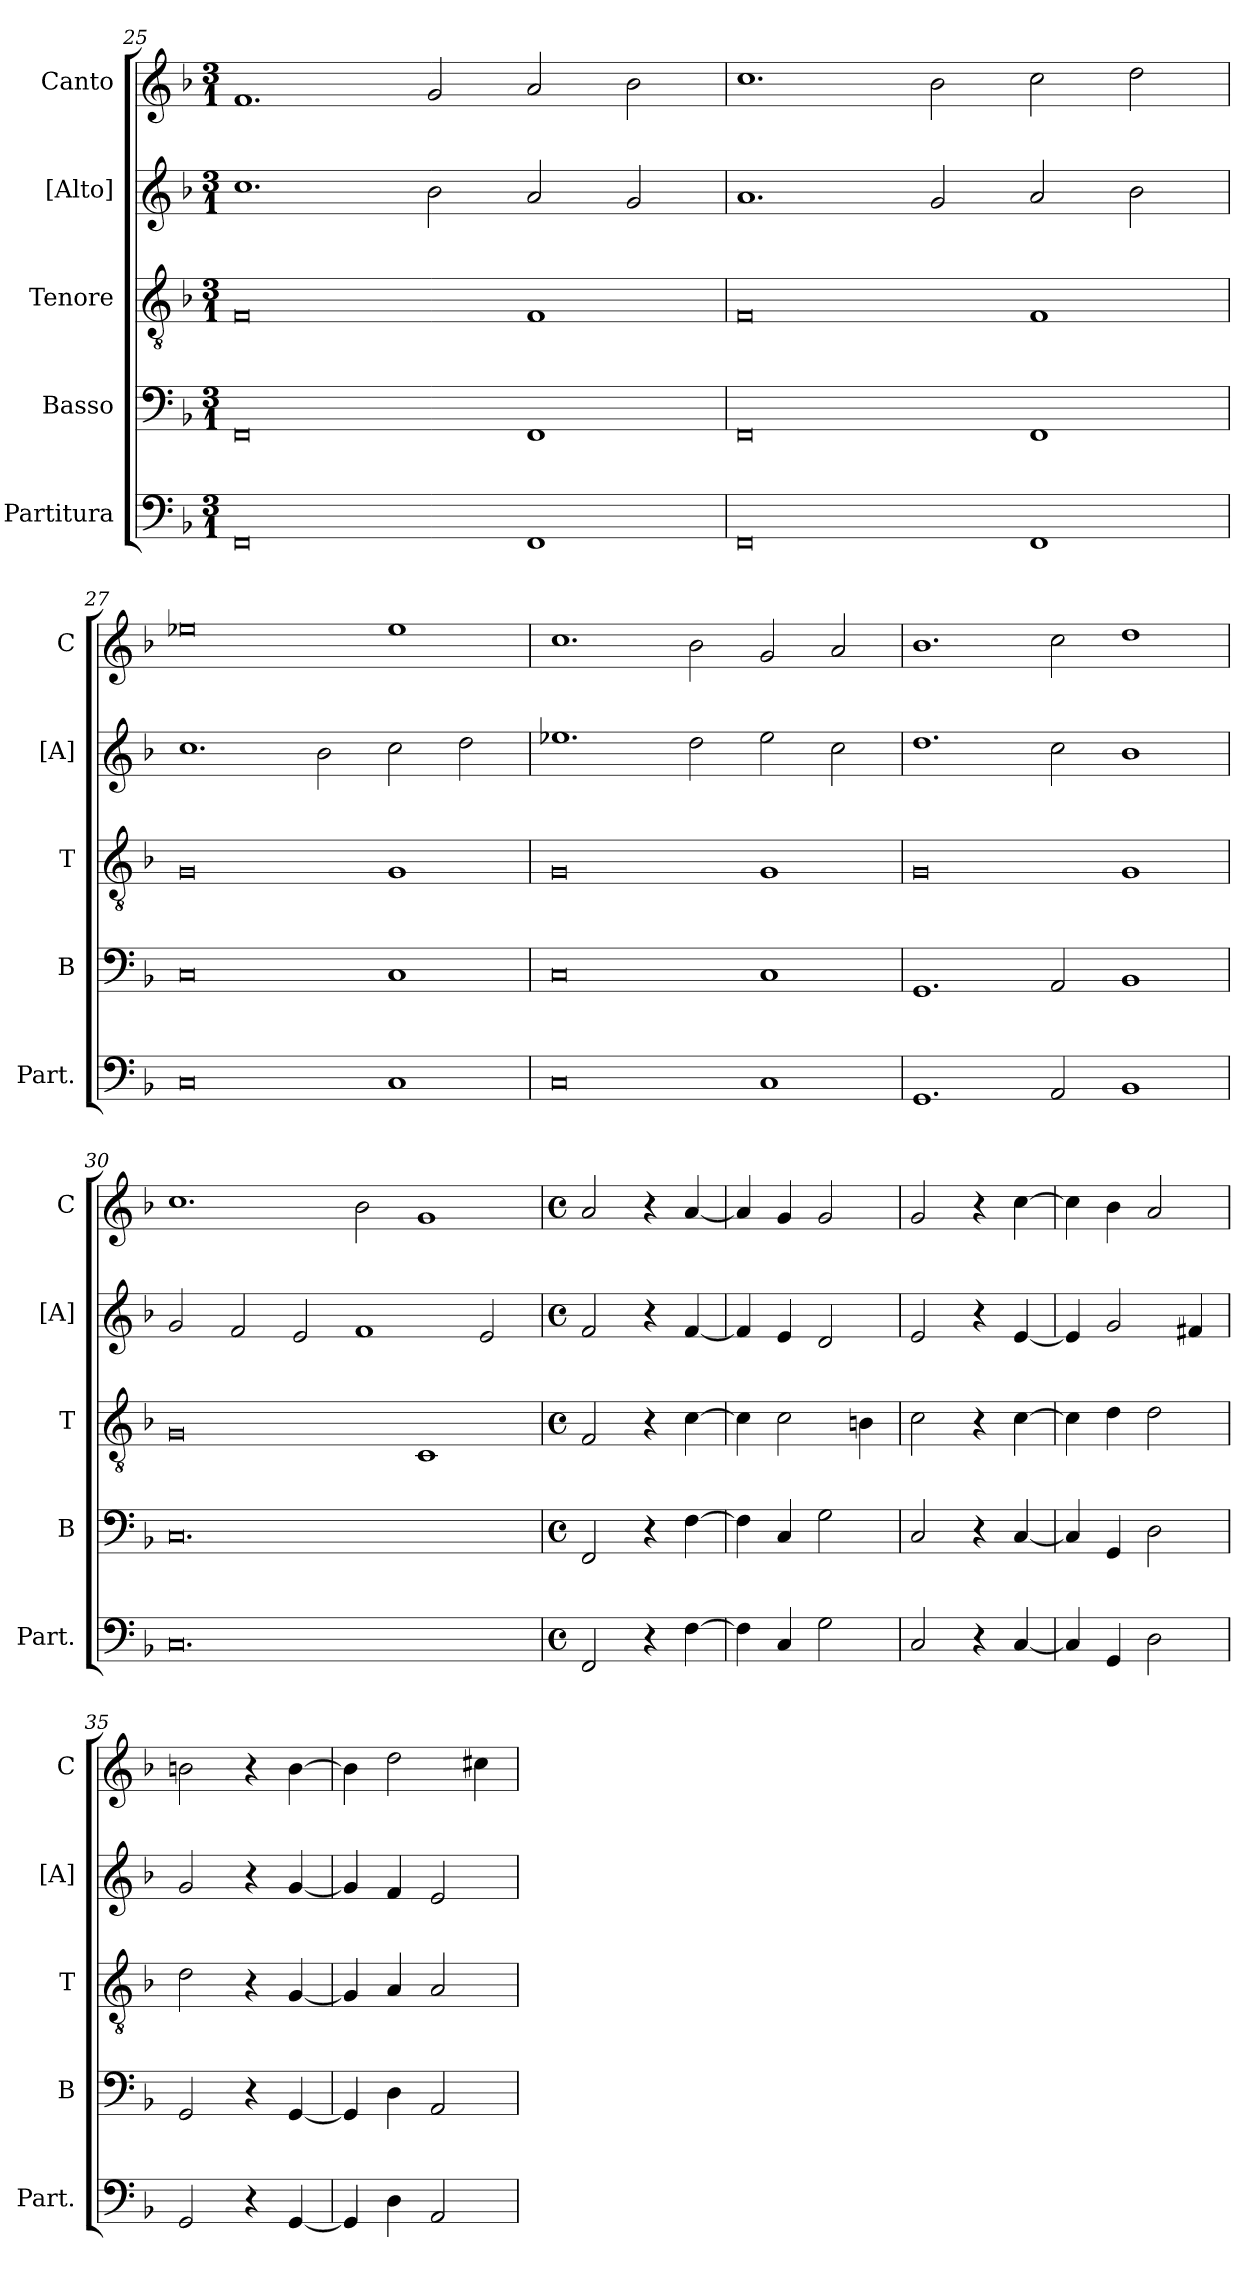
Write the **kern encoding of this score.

**kern	**kern	**kern	**kern	**kern
*part5	*part4	*part3	*part2	*part1
*staff5	*staff4	*staff3	*staff2	*staff1
*I"Partitura	*I"Basso	*I"Tenore	*I"[Alto]	*I"Canto
*I'Part.	*I'B	*I'T	*I'[A]	*I'C
*clefF4	*clefF4	*clefGv2	*clefG2	*clefG2
*k[b-]	*k[b-]	*k[b-]	*k[b-]	*k[b-]
*F:	*F:	*F:	*F:	*F:
*M3/1	*M3/1	*M3/1	*M3/1	*M3/1
=25	=25	=25	=25	=25
0FF	0FF	0F	1.cc	1.f
.	.	.	2b-\	2g/
1FF	1FF	1F	2a/	2a/
.	.	.	2g/	2b-\
=26	=26	=26	=26	=26
0FF	0FF	0F	1.a	1.cc
.	.	.	2g/	2b-\
1FF	1FF	1F	2a/	2cc\
.	.	.	2b-\	2dd\
=27	=27	=27	=27	=27
0C	0C	0G	1.cc	0ee-X
.	.	.	2b-\	.
1C	1C	1G	2cc\	1ee-
.	.	.	2dd\	.
=28	=28	=28	=28	=28
0C	0C	0G	1.ee-X	1.cc
.	.	.	2dd\	2b-\
1C	1C	1G	2ee-\	2g/
.	.	.	2cc\	2a/
=29	=29	=29	=29	=29
1.GG	1.GG	0G	1.dd	1.b-
2AA/	2AA/	.	2cc\	2cc\
1BB->	1BB-	1G	1b-	1dd
=30	=30	=30	=30	=30
0.C	0.C	0G	2g/	1.cc
.	.	.	2f/	.
.	.	.	2e/	.
.	.	.	1f	2b-\
.	.	1C	.	1g
.	.	.	2e/	.
=31	=31	=31	=31	=31
*M4/4	*M4/4	*M4/4	*M4/4	*M4/4
*met(c)	*met(c)	*met(c)	*met(c)	*met(c)
*	*	*	*	*MM120
2FF/	2FF/	2F/	2f/	2a/
4r	4r	4r	4r	4r
[4F\	[4F\	[4c\	[4f/	[4a/
=32	=32	=32	=32	=32
4F\]	4F\]	4c\]	4f/]	4a/]
4C/	4C/	2c\	4e/	4g/
2G\	2G\	.	2d/	2g/
.	.	4Bn\	.	.
=33	=33	=33	=33	=33
2C/	2C/	2c\	2e/	2g/
4r	4r	4r	4r	4r
[4C/	[4C/	[4c\	[4e/	[4cc\
=34	=34	=34	=34	=34
4C/]	4C/]	4c\]	4e/]	4cc\]
4GG/	4GG/	4d\	2g/	4b-\
2D\	2D\	2d\	.	2a/
.	.	.	4f#X/	.
=35	=35	=35	=35	=35
2GG/	2GG/	2d\	2g/	2bn\
4r	4r	4r	4r	4r
[4GG/	[4GG/	[4G/	[4g/	[4b\
=36	=36	=36	=36	=36
4GG/]	4GG/]	4G/]	4g/]	4b\]
4D\	4D\	4A/	4f/	2dd\
2AA/	2AA/	2A/	2e/	.
.	.	.	.	4cc#X\
=	=	=	=	=
*-	*-	*-	*-	*-
